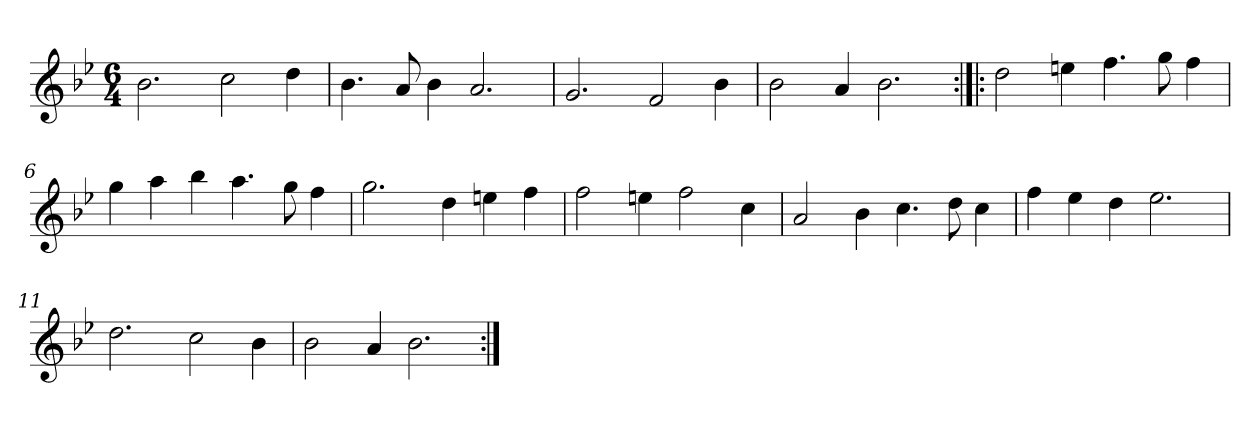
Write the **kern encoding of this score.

**kern
*part1
*staff1
*clefG2
*k[b-e-]
*B-:
*M6/4
*MM330
=1
2.b-\
2cc\
4dd\
=2
4.b-\
8a/
4b-\
2.a/
=3
2.g/
2f/
4b-\
=4
2b-\
4a/
2.b-\
=5:|!|:
2dd\
4een\
4.ff\
8gg\
4ff\
=6
4gg\
4aa\
4bb-\
4.aa\
8gg\
4ff\
=7
2.gg\
4dd\
4een\
4ff\
!!LO:LB:g=z
=8
2ff\
4een\
2ff\
4cc\
=9
2a/
4b-\
4.cc\
8dd\
4cc\
=10
4ff\
4ee-\
4dd\
2.ee-\
=11
2.dd\
2cc\
4b-\
=12
2b-\
4a/
2.b-\
=:|!
*-
